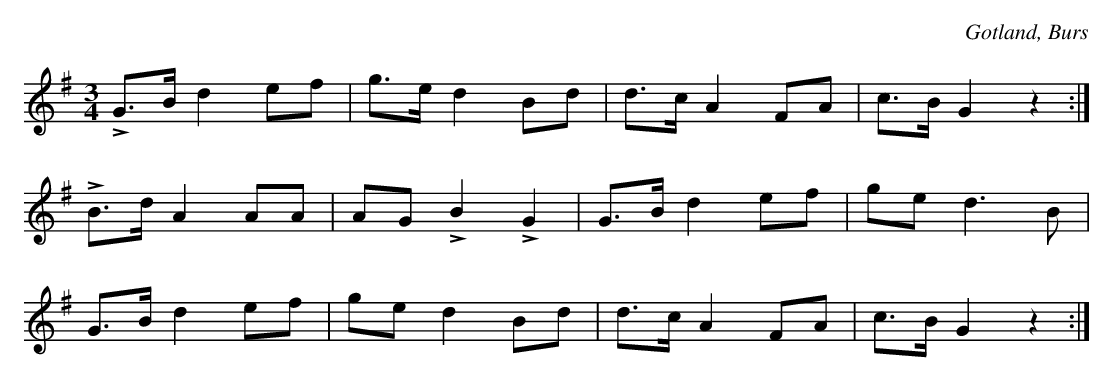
X:1
T:
O:Gotland, Burs
M:3/4
L:1/8
K:G
LG>B d2 ef|g>e d2 Bd|d>c A2 FA|c>B G2 z2:|
LB>d A2 AA|AG LB2 LG2|G>B d2 ef|ge d3 B|
G>B d2 ef|ge d2 Bd|d>c A2 FA|c>B G2 z2:|
